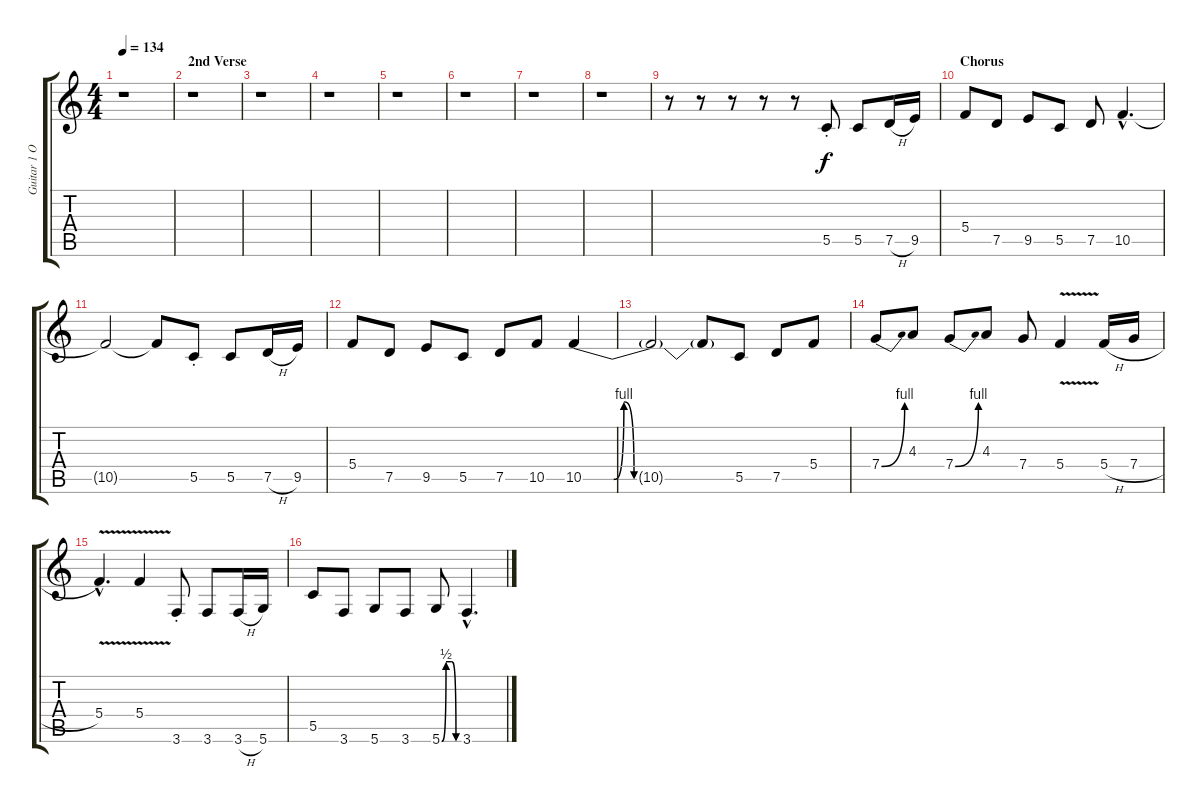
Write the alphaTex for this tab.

\track ("Guitar 1 Octaver" "Guitar 1 O") {instrument distortionguitar}
\staff {score tabs}
\tuning (D4 A3 F3 C3 G2 D2) {hide}
\ts (4 4)
\tempo 134
\clef g2
\ks c
r.1{dy f} |
\section ("" "2nd Verse")
r.1 |
r.1 |
r.1 |
r.1 |
r.1 |
r.1 |
r.1 |
r.8 r.8 r.8 r.8 r.8 5.5{st}.8 5.5.8 7.5{h}.16 9.5.16 |
\section ("" "Chorus")
5.4.8 7.5.8 9.5.8 5.5.8 7.5.8 10.5{hac}.4{d} |
10.5{t}.2 10.5{t}.8 5.5{st}.8 5.5.8 7.5{h}.16 9.5.16 |
5.4.8 7.5.8 9.5.8 5.5.8 7.5.8 10.5.8 10.5{be (custom 0 0 12 0 16 4 20 0 60 0)}.4 |
10.5{t}.2 10.5{t}.8 5.5.8 7.5.8 5.4.8 |
7.4{be (bend 0 0 60 4)}.8 4.3.8 7.4{be (bend 0 0 60 4)}.8 4.3.8 7.4.8 5.4{v}.4 5.4{h}.16 7.4{h}.16 |
5.4{v hac}.4{d} 5.4{v}.4 3.6{st}.8 3.6.8 3.6{h}.16 5.6.16 |
5.5.8 3.6.8 5.6.8 3.6.8 5.6{be (custom 0 0 15 2 35 2 50 0 60 0)}.8 3.6{hac}.4{d}
